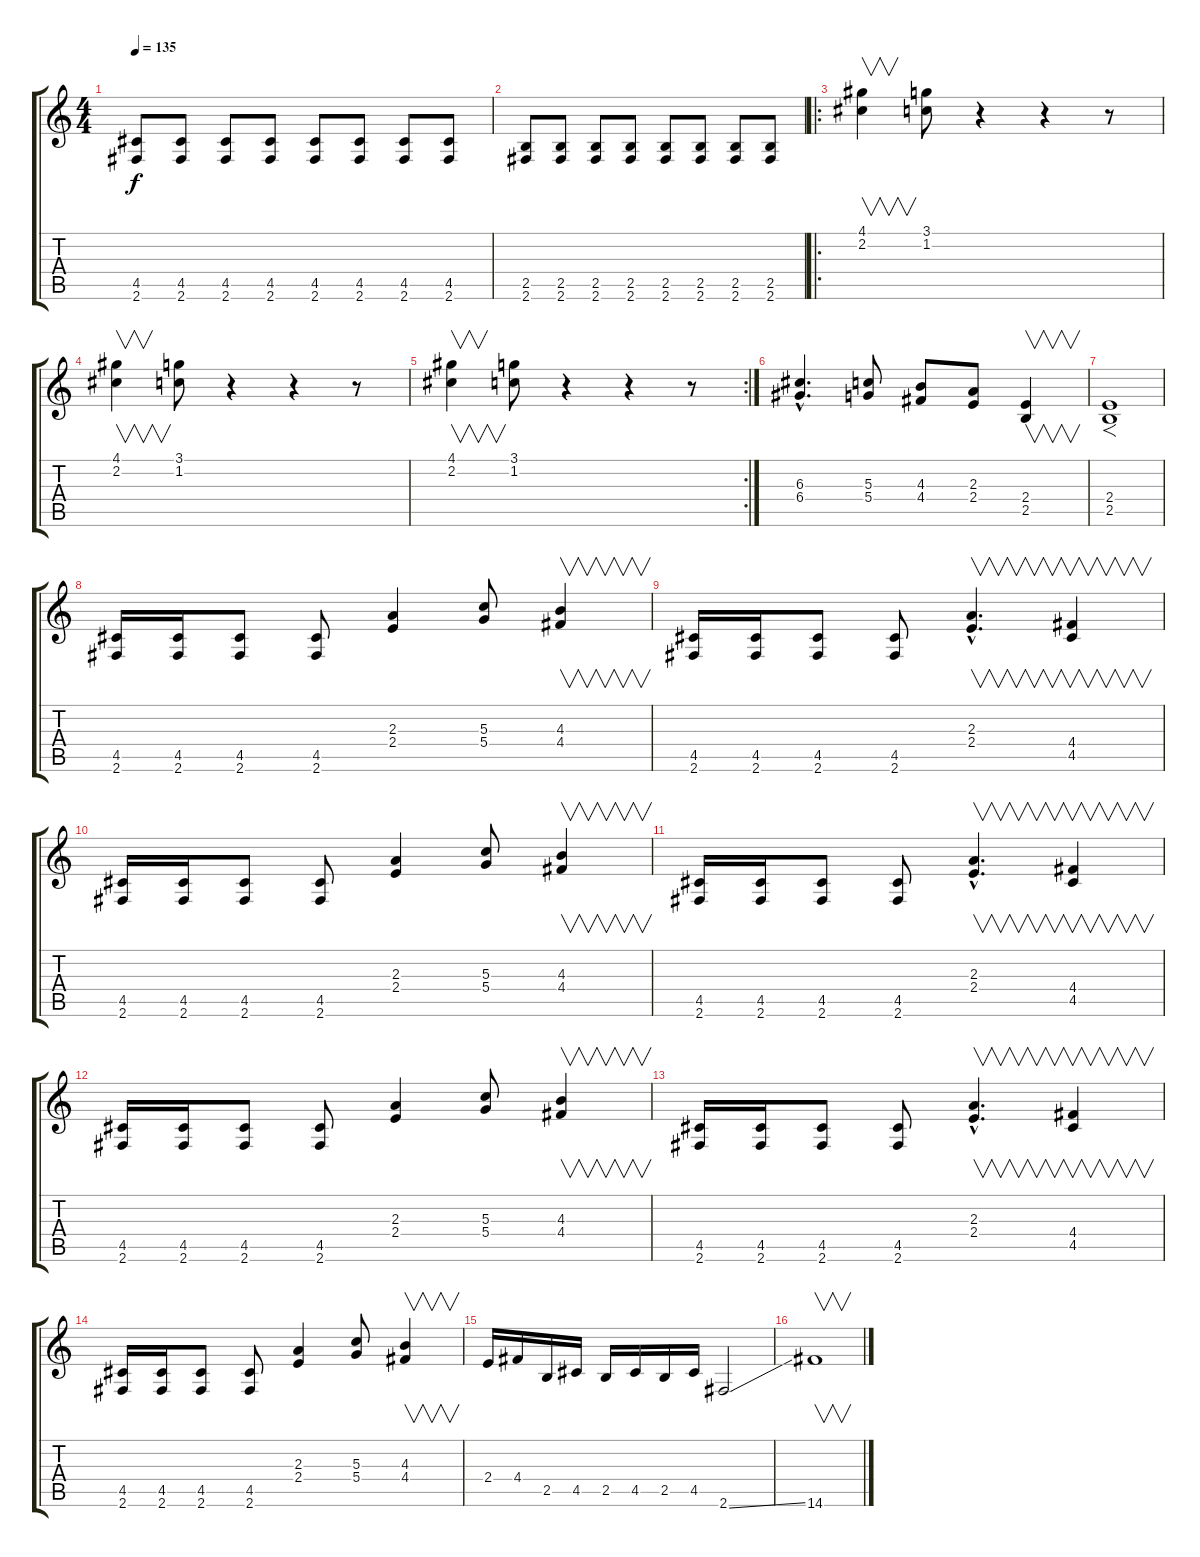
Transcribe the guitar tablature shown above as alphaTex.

\track "" {instrument distortionguitar}
\staff {score tabs}
\tuning (E4 B3 G3 D3 A2 E2) {hide}
\ts (4 4)
\tempo 135
\clef g2
\ks c
(4.5 2.6).8{dy f} (4.5 2.6).8 (4.5 2.6).8 (4.5 2.6).8 (4.5 2.6).8 (4.5 2.6).8 (4.5 2.6).8 (4.5 2.6).8 |
(2.5 2.6).8 (2.5 2.6).8 (2.5 2.6).8 (2.5 2.6).8 (2.5 2.6).8 (2.5 2.6).8 (2.5 2.6).8 (2.5 2.6).8 |
\ro
(4.1 2.2).4{v} (3.1 1.2).8 r.4 r.4 r.8 |
(4.1 2.2).4{v} (3.1 1.2).8 r.4 r.4 r.8 |
\rc 2
(4.1 2.2).4{v} (3.1 1.2).8 r.4 r.4 r.8 |
(6.3{hac} 6.4{hac}).4{d} (5.3 5.4).8 (4.3 4.4).8 (2.3 2.4).8 (2.4 2.5).4{v} |
(2.4 2.5).1{f} |
(4.5 2.6).16 (4.5 2.6).16 (4.5 2.6).8 (4.5 2.6).8 (2.3 2.4).4 (5.3 5.4).8 (4.3 4.4).4{v} |
(4.5 2.6).16 (4.5 2.6).16 (4.5 2.6).8 (4.5 2.6).8 (2.3{hac} 2.4{hac}).4{v d} (4.4 4.5).4{v} |
(4.5 2.6).16 (4.5 2.6).16 (4.5 2.6).8 (4.5 2.6).8 (2.3 2.4).4 (5.3 5.4).8 (4.3 4.4).4{v} |
(4.5 2.6).16 (4.5 2.6).16 (4.5 2.6).8 (4.5 2.6).8 (2.3{hac} 2.4{hac}).4{v d} (4.4 4.5).4{v} |
(4.5 2.6).16 (4.5 2.6).16 (4.5 2.6).8 (4.5 2.6).8 (2.3 2.4).4 (5.3 5.4).8 (4.3 4.4).4{v} |
(4.5 2.6).16 (4.5 2.6).16 (4.5 2.6).8 (4.5 2.6).8 (2.3{hac} 2.4{hac}).4{v d} (4.4 4.5).4{v} |
(4.5 2.6).16 (4.5 2.6).16 (4.5 2.6).8 (4.5 2.6).8 (2.3 2.4).4 (5.3 5.4).8 (4.3 4.4).4{v} |
2.4.16 4.4.16 2.5.16 4.5.16 2.5.16 4.5.16 2.5.16 4.5.16 2.6{ss}.2 |
14.6.1{v}
